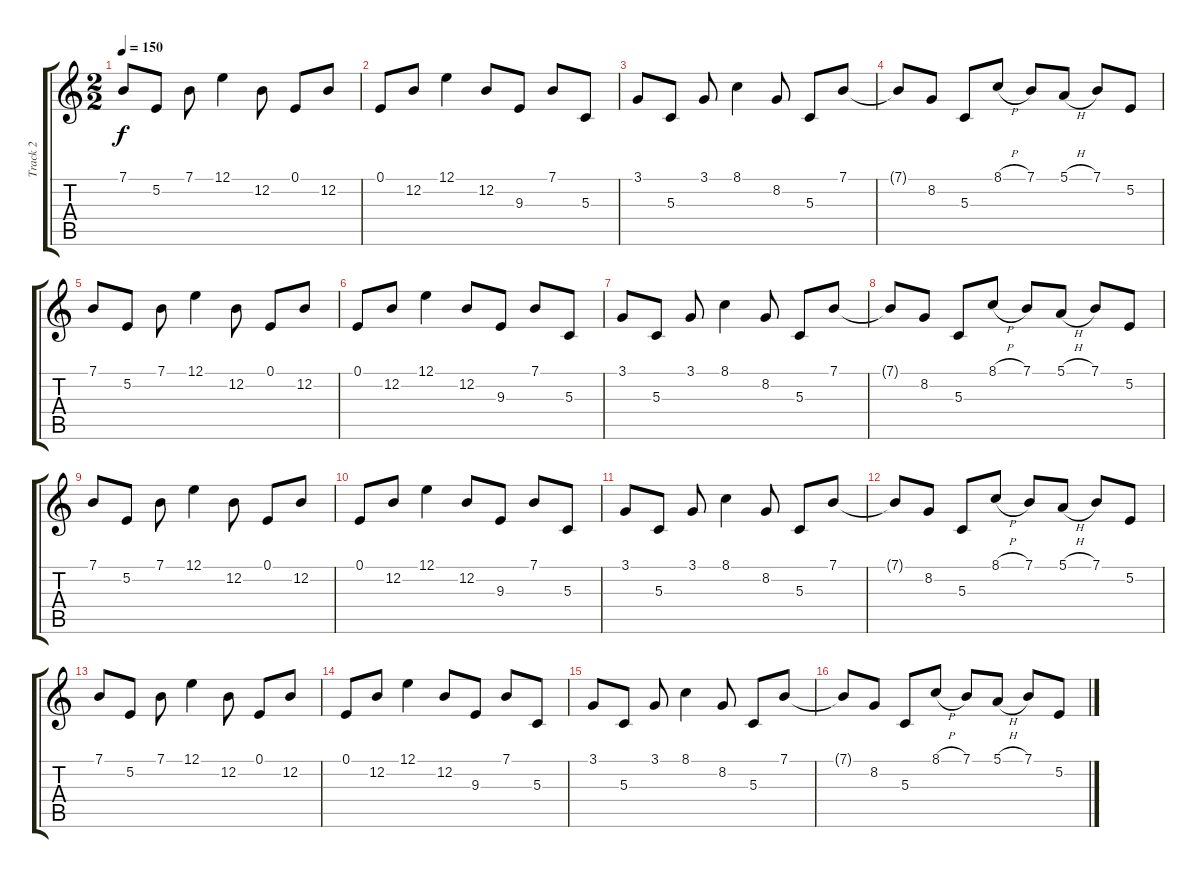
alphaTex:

\track ("Track 2" "Track 2") {instrument electricpiano2}
\staff {score tabs}
\tuning (E4 B3 G3 D3 A2 E2) {hide}
\ts (2 2)
\tempo 150
\clef g2
\ks c
7.1.8{dy f} 5.2.8 7.1.8 12.1.4 12.2.8 0.1.8 12.2.8 |
0.1.8 12.2.8 12.1.4 12.2.8 9.3.8 7.1.8 5.3.8 |
3.1.8 5.3.8 3.1.8 8.1.4 8.2.8 5.3.8 7.1.8 |
7.1{t}.8 8.2.8 5.3.8 8.1{h}.8 7.1.8 5.1{h}.8 7.1.8 5.2.8 |
7.1.8 5.2.8 7.1.8 12.1.4 12.2.8 0.1.8 12.2.8 |
0.1.8 12.2.8 12.1.4 12.2.8 9.3.8 7.1.8 5.3.8 |
3.1.8 5.3.8 3.1.8 8.1.4 8.2.8 5.3.8 7.1.8 |
7.1{t}.8 8.2.8 5.3.8 8.1{h}.8 7.1.8 5.1{h}.8 7.1.8 5.2.8 |
7.1.8 5.2.8 7.1.8 12.1.4 12.2.8 0.1.8 12.2.8 |
0.1.8 12.2.8 12.1.4 12.2.8 9.3.8 7.1.8 5.3.8 |
3.1.8 5.3.8 3.1.8 8.1.4 8.2.8 5.3.8 7.1.8 |
7.1{t}.8 8.2.8 5.3.8 8.1{h}.8 7.1.8 5.1{h}.8 7.1.8 5.2.8 |
7.1.8 5.2.8 7.1.8 12.1.4 12.2.8 0.1.8 12.2.8 |
0.1.8 12.2.8 12.1.4 12.2.8 9.3.8 7.1.8 5.3.8 |
3.1.8 5.3.8 3.1.8 8.1.4 8.2.8 5.3.8 7.1.8 |
7.1{t}.8 8.2.8 5.3.8 8.1{h}.8 7.1.8 5.1{h}.8 7.1.8 5.2.8
